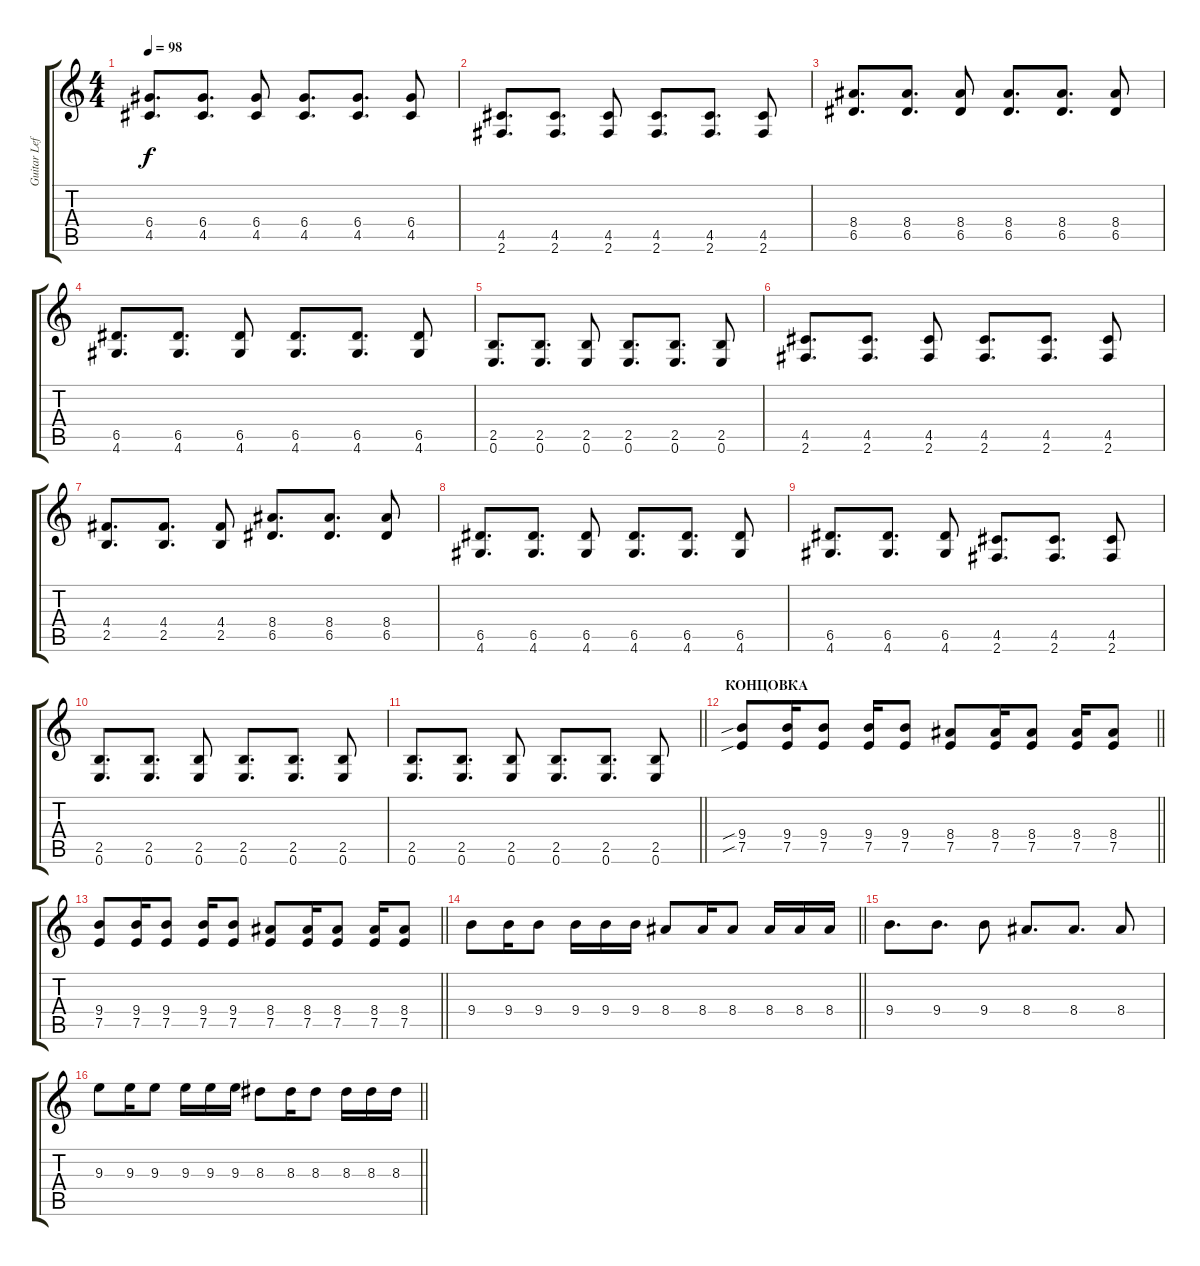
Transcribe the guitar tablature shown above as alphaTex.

\track ("Guitar Left" "Guitar Lef") {instrument overdrivenguitar}
\staff {score tabs}
\tuning (E4 B3 G3 D3 A2 E2) {hide}
\ts (4 4)
\tempo 98
\clef g2
\ks c
(6.4 4.5).8{d dy f} (6.4 4.5).8{d} (6.4 4.5).8 (6.4 4.5).8{d} (6.4 4.5).8{d} (6.4 4.5).8 |
(4.5 2.6).8{d} (4.5 2.6).8{d} (4.5 2.6).8 (4.5 2.6).8{d} (4.5 2.6).8{d} (4.5 2.6).8 |
(8.4 6.5).8{d} (8.4 6.5).8{d} (8.4 6.5).8 (8.4 6.5).8{d} (8.4 6.5).8{d} (8.4 6.5).8 |
(6.5 4.6).8{d} (6.5 4.6).8{d} (6.5 4.6).8 (6.5 4.6).8{d} (6.5 4.6).8{d} (6.5 4.6).8 |
(2.5 0.6).8{d} (2.5 0.6).8{d} (2.5 0.6).8 (2.5 0.6).8{d} (2.5 0.6).8{d} (2.5 0.6).8 |
(4.5 2.6).8{d} (4.5 2.6).8{d} (4.5 2.6).8 (4.5 2.6).8{d} (4.5 2.6).8{d} (4.5 2.6).8 |
(4.4 2.5).8{d} (4.4 2.5).8{d} (4.4 2.5).8 (8.4 6.5).8{d} (8.4 6.5).8{d} (8.4 6.5).8 |
(6.5 4.6).8{d} (6.5 4.6).8{d} (6.5 4.6).8 (6.5 4.6).8{d} (6.5 4.6).8{d} (6.5 4.6).8 |
(6.5 4.6).8{d} (6.5 4.6).8{d} (6.5 4.6).8 (4.5 2.6).8{d} (4.5 2.6).8{d} (4.5 2.6).8 |
(2.5 0.6).8{d} (2.5 0.6).8{d} (2.5 0.6).8 (2.5 0.6).8{d} (2.5 0.6).8{d} (2.5 0.6).8 |
\barLineRight lightlight
(2.5 0.6).8{d} (2.5 0.6).8{d} (2.5 0.6).8 (2.5 0.6).8{d} (2.5 0.6).8{d} (2.5 0.6).8 |
\section ("" "КОНЦОВКА")
\barLineRight lightlight
(9.4{sib} 7.5{sib}).8 (9.4 7.5).16 (9.4 7.5).8 (9.4 7.5).16 (9.4 7.5).8 (8.4 7.5).8 (8.4 7.5).16 (8.4 7.5).8 (8.4 7.5).16 (8.4 7.5).8 |
\barLineRight lightlight
(9.4 7.5).8 (9.4 7.5).16 (9.4 7.5).8 (9.4 7.5).16 (9.4 7.5).8 (8.4 7.5).8 (8.4 7.5).16 (8.4 7.5).8 (8.4 7.5).16 (8.4 7.5).8 |
\barLineRight lightlight
9.4.8 9.4.16 9.4.8 9.4.16 9.4.16 9.4.16 8.4.8 8.4.16 8.4.8 8.4.16 8.4.16 8.4.16 |
9.4.8{d} 9.4.8{d} 9.4.8 8.4.8{d} 8.4.8{d} 8.4.8 |
\barLineRight lightlight
9.3.8 9.3.16 9.3.8 9.3.16 9.3.16 9.3.16 8.3.8 8.3.16 8.3.8 8.3.16 8.3.16 8.3.16
